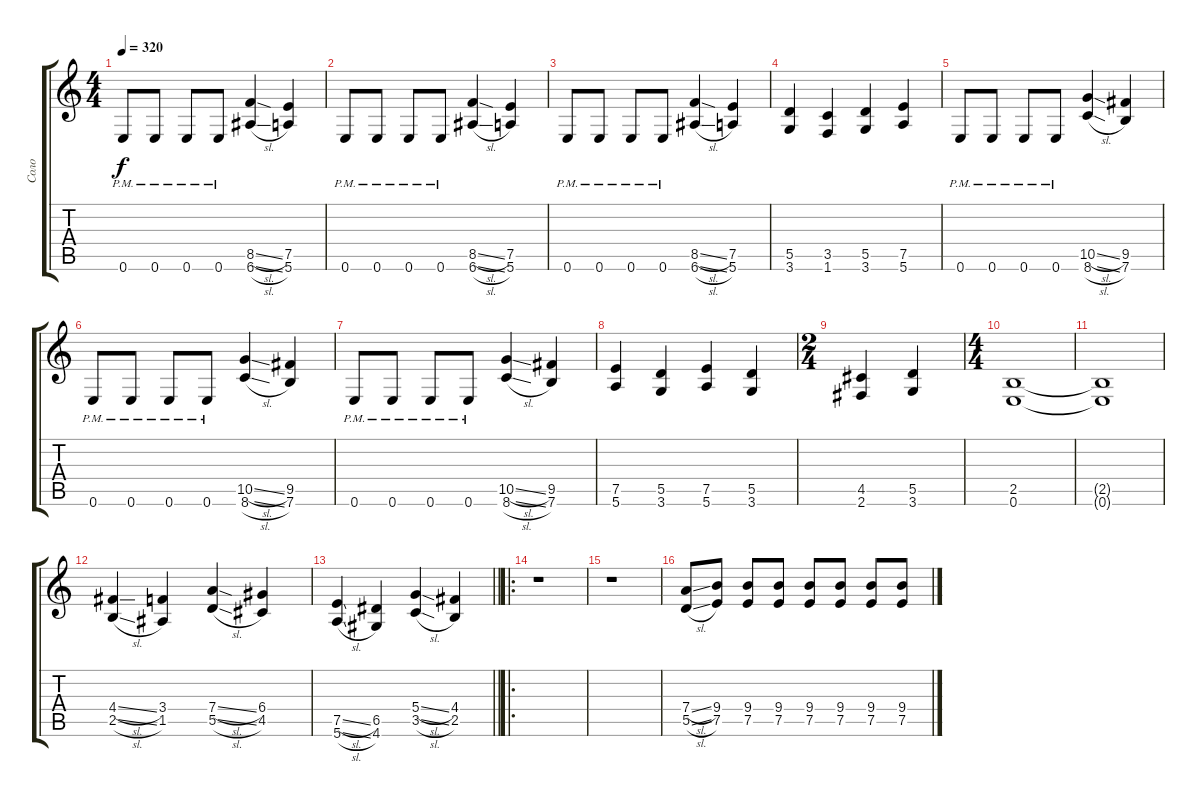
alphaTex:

\track ("Соло" "Соло") {instrument distortionguitar}
\staff {score tabs}
\tuning (E4 B3 G3 D3 A2 E2) {hide}
\ts (4 4)
\tempo 320
\clef g2
\ks c
0.6{pm}.8{dy f} 0.6{pm}.8 0.6{pm}.8 0.6{pm}.8 (8.5{sl} 6.6{sl}).4 (7.5 5.6).4 |
0.6{pm}.8 0.6{pm}.8 0.6{pm}.8 0.6{pm}.8 (8.5{sl} 6.6{sl}).4 (7.5 5.6).4 |
0.6{pm}.8 0.6{pm}.8 0.6{pm}.8 0.6{pm}.8 (8.5{sl} 6.6{sl}).4 (7.5 5.6).4 |
(5.5 3.6).4 (3.5 1.6).4 (5.5 3.6).4 (7.5 5.6).4 |
0.6{pm}.8 0.6{pm}.8 0.6{pm}.8 0.6{pm}.8 (10.5{sl} 8.6{sl}).4 (9.5 7.6).4 |
0.6{pm}.8 0.6{pm}.8 0.6{pm}.8 0.6{pm}.8 (10.5{sl} 8.6{sl}).4 (9.5 7.6).4 |
0.6{pm}.8 0.6{pm}.8 0.6{pm}.8 0.6{pm}.8 (10.5{sl} 8.6{sl}).4 (9.5 7.6).4 |
(7.5 5.6).4 (5.5 3.6).4 (7.5 5.6).4 (5.5 3.6).4 |
\ts (2 4)
(4.5 2.6).4 (5.5 3.6).4 |
\ts (4 4)
(2.5 0.6).1 |
(2.5{t} 0.6{t}).1 |
(4.4{sl} 2.5{sl}).4 (3.4 1.5).4 (7.4{sl} 5.5{sl}).4 (6.4 4.5).4 |
\barLineRight lightlight
(7.5{sl} 5.6{sl}).4 (6.5 4.6).4 (5.4{sl} 3.5{sl}).4 (4.4 2.5).4 |
\ro
r.1{instrument distortionguitar} |
r.1 |
(7.4{sl} 5.5{sl}).8 (9.4 7.5).8 (9.4 7.5).8 (9.4 7.5).8 (9.4 7.5).8 (9.4 7.5).8 (9.4 7.5).8 (9.4 7.5).8
